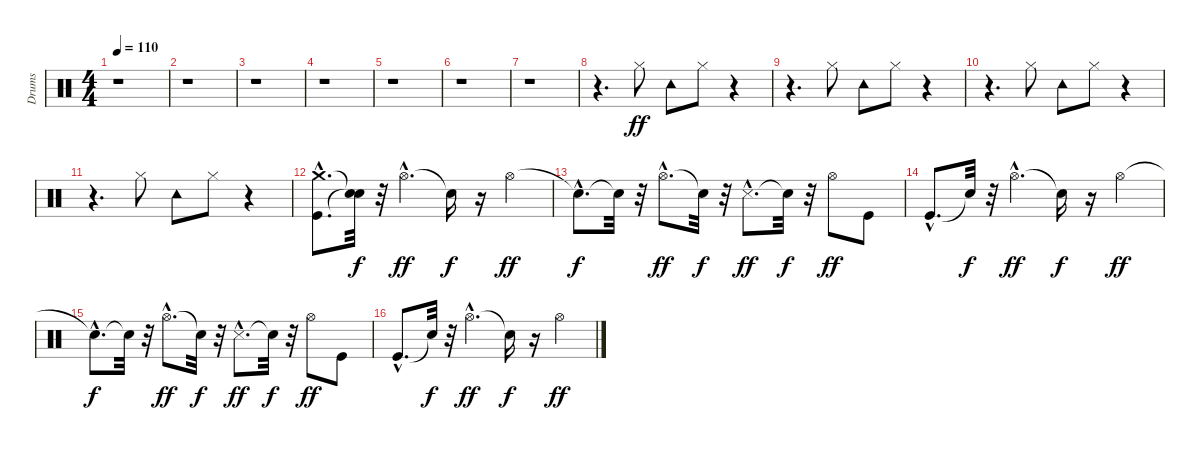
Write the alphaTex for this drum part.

\track ("Drums" "Drums") {instrument percussion}
\staff {score}
\articulation defaults
\ts (4 4)
\tempo 110
\clef neutral
\ks c
r.1{dy ff} |
r.1 |
r.1 |
r.1 |
r.1 |
r.1 |
r.1 |
r.4{d} "Hi-Hat (closed)".8 "Tambourine (hit)".8 "Hi-Hat (closed)".8 r.4 |
r.4{d} "Hi-Hat (closed)".8 "Tambourine (hit)".8 "Hi-Hat (closed)".8 r.4 |
r.4{d} "Hi-Hat (closed)".8 "Tambourine (hit)".8 "Hi-Hat (closed)".8 r.4 |
r.4{d} "Hi-Hat (closed)".8 "Tambourine (hit)".8 "Hi-Hat (closed)".8 r.4 |
("Kick (hit)"{hac} "Crash medium (hit)"{hac}).8{d} ("Snare (hit)"{t} "Snare (hit)"{t}).32{dy f} r.32 "Hi-Hat (open)"{hac}.4{d dy ff} "Snare (hit)"{t}.16{dy f} r.16 "Hi-Hat (open)".4{dy ff} |
"Snare (hit)"{hac t}.8{d dy f} "Snare (hit)"{t}.32 r.32 "Hi-Hat (open)"{hac}.8{d dy ff} "Snare (hit)"{t}.32{dy f} r.32 "Snare (side stick) 3"{hac}.8{d dy ff} "Snare (hit)"{t}.32{dy f} r.32 "Hi-Hat (open)".8{dy ff} "Kick (hit)".8 |
"Kick (hit)"{hac}.8{d} "Snare (hit)"{t}.32{dy f} r.32 "Hi-Hat (open)"{hac}.4{d dy ff} "Snare (hit)"{t}.16{dy f} r.16 "Hi-Hat (open)".4{dy ff} |
"Snare (hit)"{hac t}.8{d dy f} "Snare (hit)"{t}.32 r.32 "Hi-Hat (open)"{hac}.8{d dy ff} "Snare (hit)"{t}.32{dy f} r.32 "Snare (side stick) 3"{hac}.8{d dy ff} "Snare (hit)"{t}.32{dy f} r.32 "Hi-Hat (open)".8{dy ff} "Kick (hit)".8 |
"Kick (hit)"{hac}.8{d} "Snare (hit)"{t}.32{dy f} r.32 "Hi-Hat (open)"{hac}.4{d dy ff} "Snare (hit)"{t}.16{dy f} r.16 "Hi-Hat (open)".4{dy ff}
